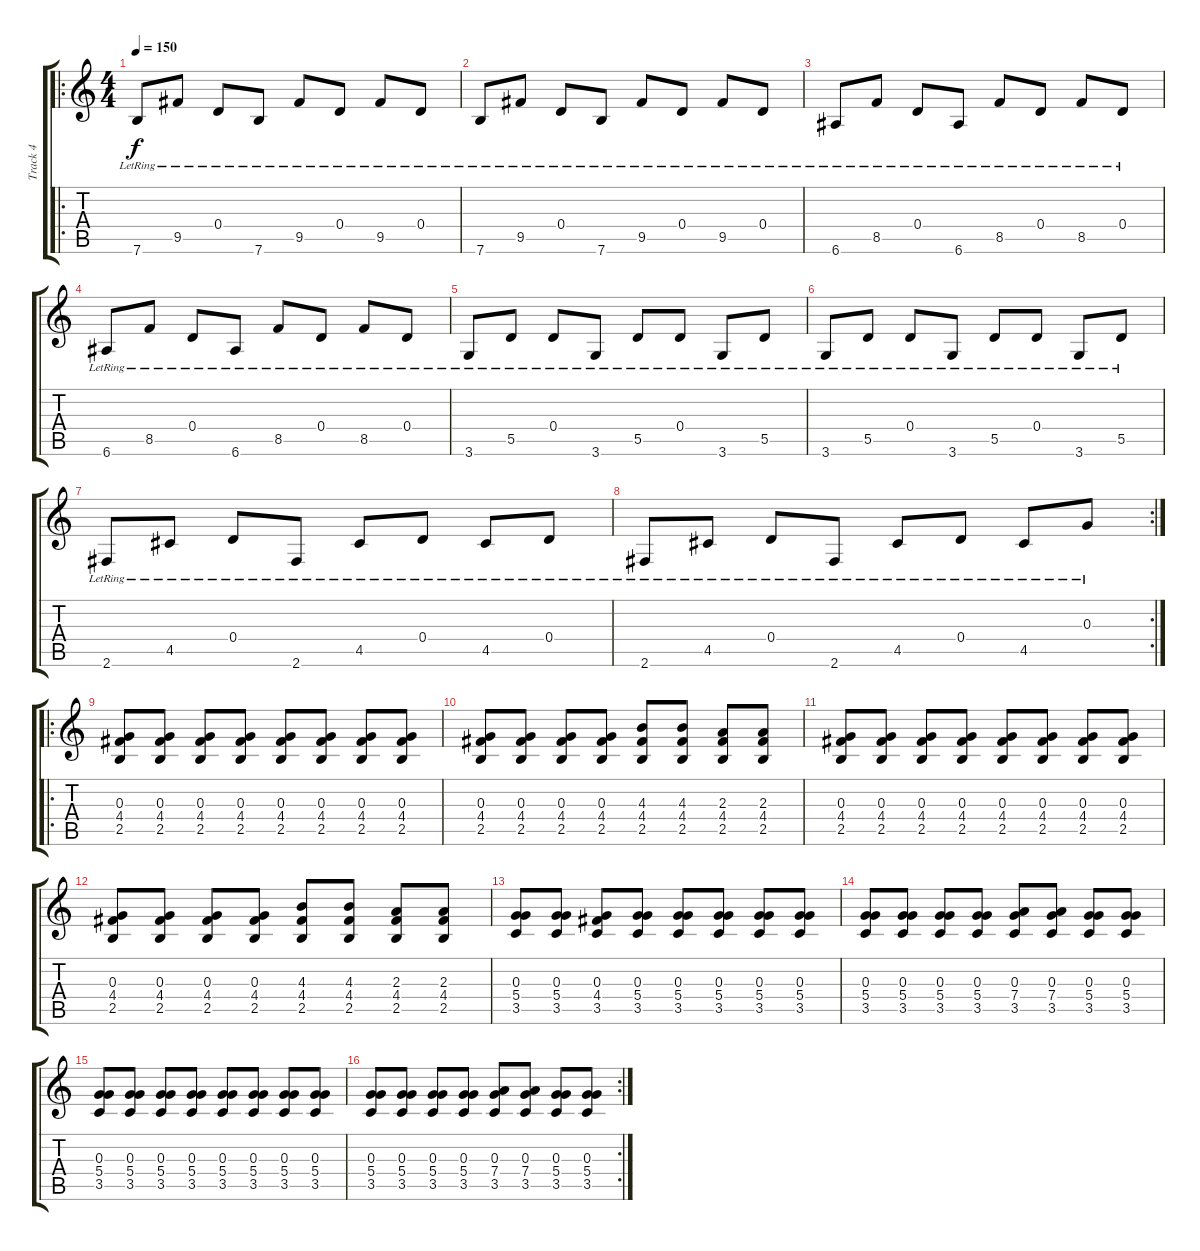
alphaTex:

\track ("Track 4" "Track 4") {instrument overdrivenguitar}
\staff {score tabs}
\tuning (E4 B3 G3 D3 A2 E2) {hide}
\ro
\ts (4 4)
\tempo 150
\clef g2
\ks c
7.6{lr}.8{dy f} 9.5{lr}.8 0.4{lr}.8 7.6{lr}.8 9.5{lr}.8 0.4{lr}.8 9.5{lr}.8 0.4{lr}.8 |
7.6{lr}.8 9.5{lr}.8 0.4{lr}.8 7.6{lr}.8 9.5{lr}.8 0.4{lr}.8 9.5{lr}.8 0.4{lr}.8 |
6.6{lr}.8 8.5{lr}.8 0.4{lr}.8 6.6{lr}.8 8.5{lr}.8 0.4{lr}.8 8.5{lr}.8 0.4{lr}.8 |
6.6{lr}.8 8.5{lr}.8 0.4{lr}.8 6.6{lr}.8 8.5{lr}.8 0.4{lr}.8 8.5{lr}.8 0.4{lr}.8 |
3.6{lr}.8 5.5{lr}.8 0.4{lr}.8 3.6{lr}.8 5.5{lr}.8 0.4{lr}.8 3.6{lr}.8 5.5{lr}.8 |
3.6{lr}.8 5.5{lr}.8 0.4{lr}.8 3.6{lr}.8 5.5{lr}.8 0.4{lr}.8 3.6{lr}.8 5.5{lr}.8 |
2.6{lr}.8 4.5{lr}.8 0.4{lr}.8 2.6{lr}.8 4.5{lr}.8 0.4{lr}.8 4.5{lr}.8 0.4{lr}.8 |
\rc 2
2.6{lr}.8 4.5{lr}.8 0.4{lr}.8 2.6{lr}.8 4.5{lr}.8 0.4{lr}.8 4.5{lr}.8 0.3{lr}.8 |
\ro
(0.3 4.4 2.5).8 (0.3 4.4 2.5).8 (0.3 4.4 2.5).8 (0.3 4.4 2.5).8 (0.3 4.4 2.5).8 (0.3 4.4 2.5).8 (0.3 4.4 2.5).8 (0.3 4.4 2.5).8 |
(0.3 4.4 2.5).8 (0.3 4.4 2.5).8 (0.3 4.4 2.5).8 (0.3 4.4 2.5).8 (4.3 4.4 2.5).8 (4.3 4.4 2.5).8 (2.3 4.4 2.5).8 (2.3 4.4 2.5).8 |
(0.3 4.4 2.5).8 (0.3 4.4 2.5).8 (0.3 4.4 2.5).8 (0.3 4.4 2.5).8 (0.3 4.4 2.5).8 (0.3 4.4 2.5).8 (0.3 4.4 2.5).8 (0.3 4.4 2.5).8 |
(0.3 4.4 2.5).8 (0.3 4.4 2.5).8 (0.3 4.4 2.5).8 (0.3 4.4 2.5).8 (4.3 4.4 2.5).8 (4.3 4.4 2.5).8 (2.3 4.4 2.5).8 (2.3 4.4 2.5).8 |
(0.3 5.4 3.5).8 (0.3 5.4 3.5).8 (0.3 4.4 3.5).8 (0.3 5.4 3.5).8 (0.3 5.4 3.5).8 (0.3 5.4 3.5).8 (0.3 5.4 3.5).8 (0.3 5.4 3.5).8 |
(0.3 5.4 3.5).8 (0.3 5.4 3.5).8 (0.3 5.4 3.5).8 (0.3 5.4 3.5).8 (0.3 7.4 3.5).8 (0.3 7.4 3.5).8 (0.3 5.4 3.5).8 (0.3 5.4 3.5).8 |
(0.3 5.4 3.5).8 (0.3 5.4 3.5).8 (0.3 5.4 3.5).8 (0.3 5.4 3.5).8 (0.3 5.4 3.5).8 (0.3 5.4 3.5).8 (0.3 5.4 3.5).8 (0.3 5.4 3.5).8 |
\rc 2
(0.3 5.4 3.5).8 (0.3 5.4 3.5).8 (0.3 5.4 3.5).8 (0.3 5.4 3.5).8 (0.3 7.4 3.5).8 (0.3 7.4 3.5).8 (0.3 5.4 3.5).8 (0.3 5.4 3.5).8
